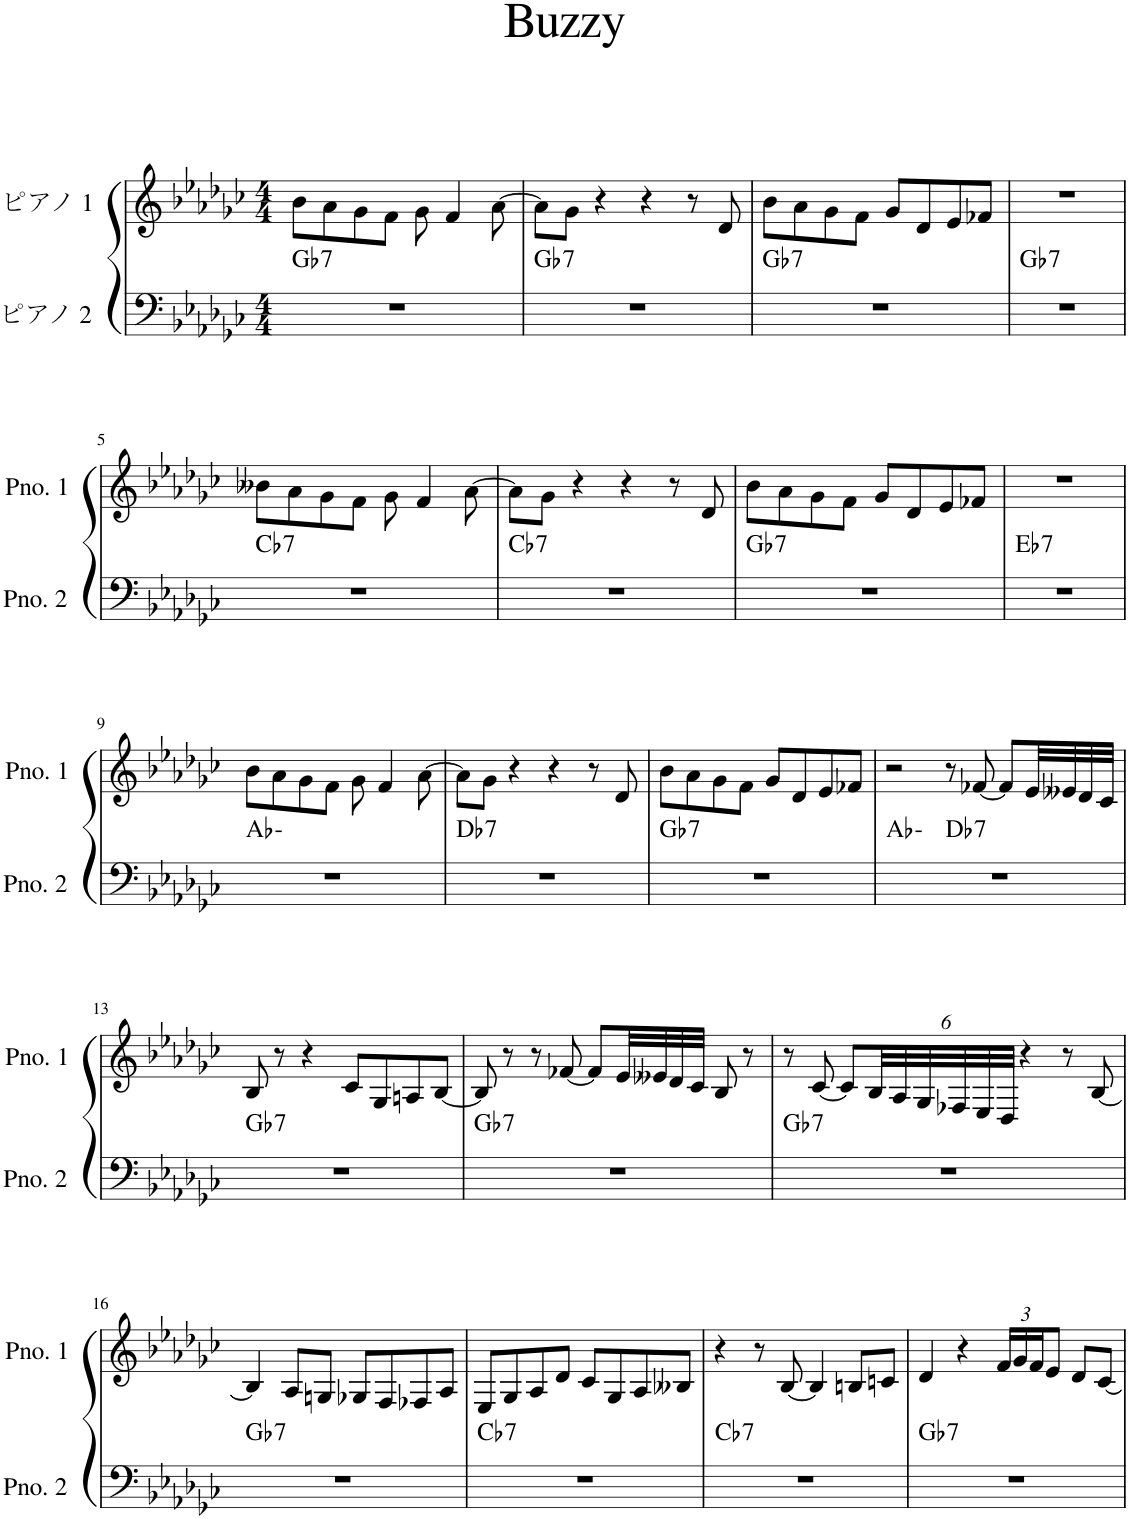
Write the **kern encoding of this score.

**kern	**harte	**kern
*part2	*part2	*part1
*staff2	*	*staff1
*I"ピアノ 2	*	*I"ピアノ 1
*clefF4	*	*clefG2
*k[b-e-a-d-g-c-]	*	*k[b-e-a-d-g-c-]
*M4/4	*	*M4/4
=1	=1	=1
!	!LO:H:kt=7	!
1r	Gb:7	8b-\L
.	.	8a-\
.	.	8g-\
.	.	8f\J
.	.	8g-\
.	.	4f/
.	.	[8a-\
=2	=2	=2
!	!LO:H:kt=7	!
1r	Gb:7	8a-\L]
.	.	8g-\J
.	.	4r
.	.	4r
.	.	8r
.	.	8d-/
=3	=3	=3
!	!LO:H:kt=7	!
1r	Gb:7	8b-\L
.	.	8a-\
.	.	8g-\
.	.	8f\J
.	.	8g-/L
.	.	8d-/
.	.	8e-/
.	.	8f-X/J
=4	=4	=4
!	!LO:H:kt=7	!
1r	Gb:7	1r
!!LO:LB:g=z
=5	=5	=5
!	!LO:H:kt=7	!
1r	Cb:7	8b--X\L
.	.	8a-\
.	.	8g-\
.	.	8f\J
.	.	8g-\
.	.	4f/
.	.	[8a-\
=6	=6	=6
!	!LO:H:kt=7	!
1r	Cb:7	8a-\L]
.	.	8g-\J
.	.	4r
.	.	4r
.	.	8r
.	.	8d-/
=7	=7	=7
!	!LO:H:kt=7	!
1r	Gb:7	8b-\L
.	.	8a-\
.	.	8g-\
.	.	8f\J
.	.	8g-/L
.	.	8d-/
.	.	8e-/
.	.	8f-X/J
=8	=8	=8
!	!LO:H:kt=7	!
1r	Eb:7	1r
!!LO:LB:g=z
=9	=9	=9
1r	Ab:min	8b-\L
.	.	8a-\
.	.	8g-\
.	.	8f\J
.	.	8g-\
.	.	4f/
.	.	[8a-\
=10	=10	=10
!	!LO:H:kt=7	!
1r	Db:7	8a-\L]
.	.	8g-\J
.	.	4r
.	.	4r
.	.	8r
.	.	8d-/
=11	=11	=11
!	!LO:H:kt=7	!
1r	Gb:7	8b-\L
.	.	8a-\
.	.	8g-\
.	.	8f\J
.	.	8g-/L
.	.	8d-/
.	.	8e-/
.	.	8f-X/J
=12	=12	=12
*^	*	*
1r	2ryy	Ab:min	2r
!	!	!LO:H:kt=7	!
.	2ryy	Db:7	8r
.	.	.	[8f-X/
.	.	.	8f-/L]
.	.	.	32e-/LL
.	.	.	32e--X/
.	.	.	32d-/
.	.	.	32c-/JJJ
!!LO:LB:g=z
=13	=13	=13	=13
!	!	!LO:H:kt=7	!
*v	*v	*	*
1r	Gb:7	8B-/
.	.	8r
.	.	4r
.	.	8c-/L
.	.	8G-/
.	.	8An/
.	.	[8B-/J
=14	=14	=14
!	!LO:H:kt=7	!
1r	Gb:7	8B-/]
.	.	8r
.	.	8r
.	.	[8f-X/
.	.	8f-/L]
.	.	32e-/LL
.	.	32e--X/
.	.	32d-/
.	.	32c-/JJJ
.	.	8B-/
.	.	8r
=15	=15	=15
!	!LO:H:kt=7	!
1r	Gb:7	8r
.	.	[8c-/
.	.	8c-/L]
*	*	*Xbrackettup
.	.	48B-/LL
.	.	48A-/
.	.	48G-/
.	.	48F-X/
.	.	48E-/
.	.	48D-/JJJ
.	.	4r
.	.	8r
.	.	[8B-/
!!LO:LB:g=z
=16	=16	=16
!	!LO:H:kt=7	!
1r	Gb:7	4B-/]
.	.	8A-/L
.	.	8Gn/J
.	.	8G-X/L
.	.	8F/
.	.	8F-X/
.	.	8A-/J
=17	=17	=17
!	!LO:H:kt=7	!
1r	Cb:7	8E-/L
.	.	8G-/
.	.	8A-/
.	.	8d-/J
.	.	8c-/L
.	.	8G-/
.	.	8A-/
.	.	8B--X/J
=18	=18	=18
!	!LO:H:kt=7	!
1r	Cb:7	4r
.	.	8r
.	.	[8B-/
.	.	4B-/]
.	.	8Bn/L
.	.	8cn/J
=19	=19	=19
!	!LO:H:kt=7	!
1r	Gb:7	4d-/
.	.	4r
.	.	24f/LL
.	.	24g-/
.	.	24f/J
.	.	8e-/J
.	.	8d-/L
.	.	[8c-/J
=	=	=
*-	*-	*-
